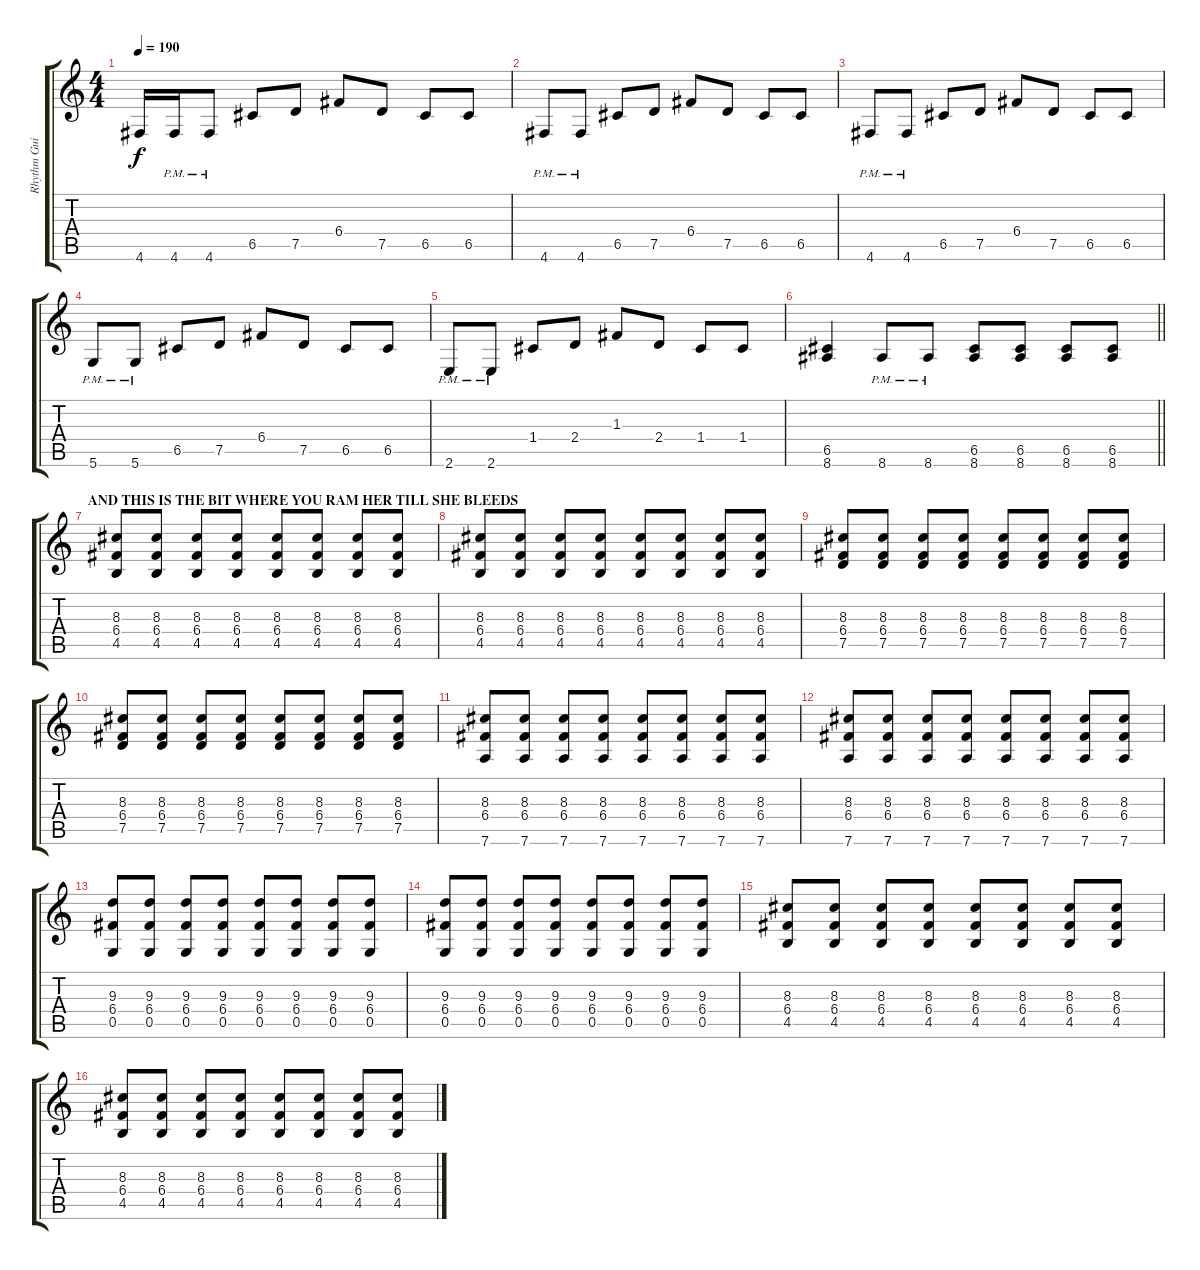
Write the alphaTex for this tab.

\track ("Rhythm Guitar" "Rhythm Gui") {instrument distortionguitar}
\staff {score tabs}
\tuning (D4 A3 F3 C3 G2 D2) {hide}
\ts (4 4)
\tempo 190
\clef g2
\ks c
4.6.16{dy f} 4.6{pm}.16 4.6{pm}.8 6.5.8 7.5.8 6.4.8 7.5.8 6.5.8 6.5.8 |
4.6{pm}.8 4.6{pm}.8 6.5.8 7.5.8 6.4.8 7.5.8 6.5.8 6.5.8 |
4.6{pm}.8 4.6{pm}.8 6.5.8 7.5.8 6.4.8 7.5.8 6.5.8 6.5.8 |
5.6{pm}.8 5.6{pm}.8 6.5.8 7.5.8 6.4.8 7.5.8 6.5.8 6.5.8 |
2.6{pm}.8 2.6{pm}.8 1.4.8 2.4.8 1.3.8 2.4.8 1.4.8 1.4.8 |
\barLineRight lightlight
(6.5 8.6).4 8.6{pm}.8 8.6{pm}.8 (6.5 8.6).8 (6.5 8.6).8 (6.5 8.6).8 (6.5 8.6).8 |
\section ("" "AND THIS IS THE BIT WHERE YOU RAM HER TILL SHE BLEEDS")
(8.3 6.4 4.5).8 (8.3 6.4 4.5).8 (8.3 6.4 4.5).8 (8.3 6.4 4.5).8 (8.3 6.4 4.5).8 (8.3 6.4 4.5).8 (8.3 6.4 4.5).8 (8.3 6.4 4.5).8 |
(8.3 6.4 4.5).8 (8.3 6.4 4.5).8 (8.3 6.4 4.5).8 (8.3 6.4 4.5).8 (8.3 6.4 4.5).8 (8.3 6.4 4.5).8 (8.3 6.4 4.5).8 (8.3 6.4 4.5).8 |
(8.3 6.4 7.5).8 (8.3 6.4 7.5).8 (8.3 6.4 7.5).8 (8.3 6.4 7.5).8 (8.3 6.4 7.5).8 (8.3 6.4 7.5).8 (8.3 6.4 7.5).8 (8.3 6.4 7.5).8 |
(8.3 6.4 7.5).8 (8.3 6.4 7.5).8 (8.3 6.4 7.5).8 (8.3 6.4 7.5).8 (8.3 6.4 7.5).8 (8.3 6.4 7.5).8 (8.3 6.4 7.5).8 (8.3 6.4 7.5).8 |
(8.3 6.4 7.6).8 (8.3 6.4 7.6).8 (8.3 6.4 7.6).8 (8.3 6.4 7.6).8 (8.3 6.4 7.6).8 (8.3 6.4 7.6).8 (8.3 6.4 7.6).8 (8.3 6.4 7.6).8 |
(8.3 6.4 7.6).8 (8.3 6.4 7.6).8 (8.3 6.4 7.6).8 (8.3 6.4 7.6).8 (8.3 6.4 7.6).8 (8.3 6.4 7.6).8 (8.3 6.4 7.6).8 (8.3 6.4 7.6).8 |
(9.3 6.4 0.5).8 (9.3 6.4 0.5).8 (9.3 6.4 0.5).8 (9.3 6.4 0.5).8 (9.3 6.4 0.5).8 (9.3 6.4 0.5).8 (9.3 6.4 0.5).8 (9.3 6.4 0.5).8 |
(9.3 6.4 0.5).8 (9.3 6.4 0.5).8 (9.3 6.4 0.5).8 (9.3 6.4 0.5).8 (9.3 6.4 0.5).8 (9.3 6.4 0.5).8 (9.3 6.4 0.5).8 (9.3 6.4 0.5).8 |
(8.3 6.4 4.5).8 (8.3 6.4 4.5).8 (8.3 6.4 4.5).8 (8.3 6.4 4.5).8 (8.3 6.4 4.5).8 (8.3 6.4 4.5).8 (8.3 6.4 4.5).8 (8.3 6.4 4.5).8 |
(8.3 6.4 4.5).8 (8.3 6.4 4.5).8 (8.3 6.4 4.5).8 (8.3 6.4 4.5).8 (8.3 6.4 4.5).8 (8.3 6.4 4.5).8 (8.3 6.4 4.5).8 (8.3 6.4 4.5).8
